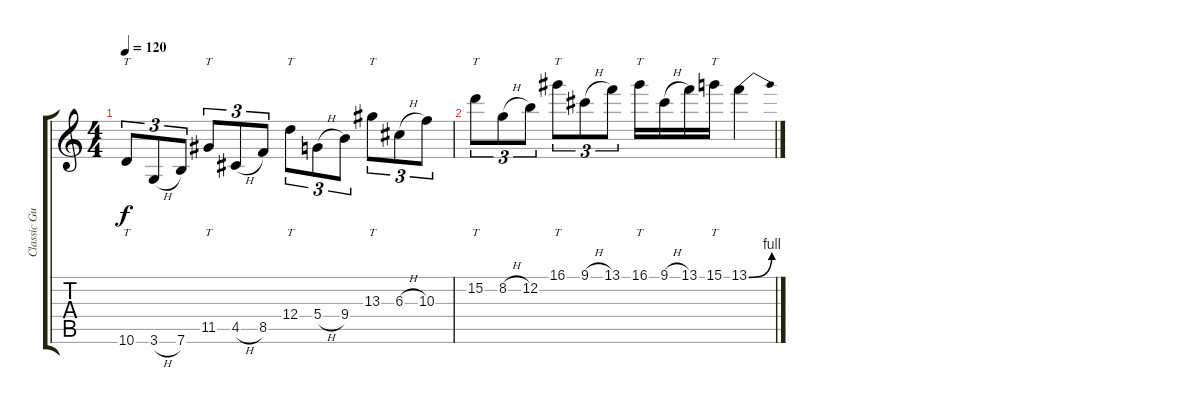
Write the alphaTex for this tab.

\track ("Classic Guitar" "Classic Gu") {instrument acousticguitarnylon}
\staff {score tabs}
\tuning (E4 B3 G3 D3 A2 E2) {hide}
\ts (4 4)
\tempo 120
\clef g2
\ks c
10.6.8{tt tu (3 2) dy f instrument acousticguitarnylon} 3.6{h}.8{tu (3 2)} 7.6.8{tu (3 2)} 11.5.8{tt tu (3 2)} 4.5{h}.8{tu (3 2)} 8.5.8{tu (3 2)} 12.4.8{tt tu (3 2)} 5.4{h}.8{tu (3 2)} 9.4.8{tu (3 2)} 13.3.8{tt tu (3 2)} 6.3{h}.8{tu (3 2)} 10.3.8{tu (3 2)} |
15.2.8{tt tu (3 2)} 8.2{h}.8{tu (3 2)} 12.2.8{tu (3 2)} 16.1.8{tt tu (3 2)} 9.1{h}.8{tu (3 2)} 13.1.8{tu (3 2)} 16.1.16{tt} 9.1{h}.16 13.1.16 15.1.16{tt} 13.1{be (bend 0 0 60 4)}.4
